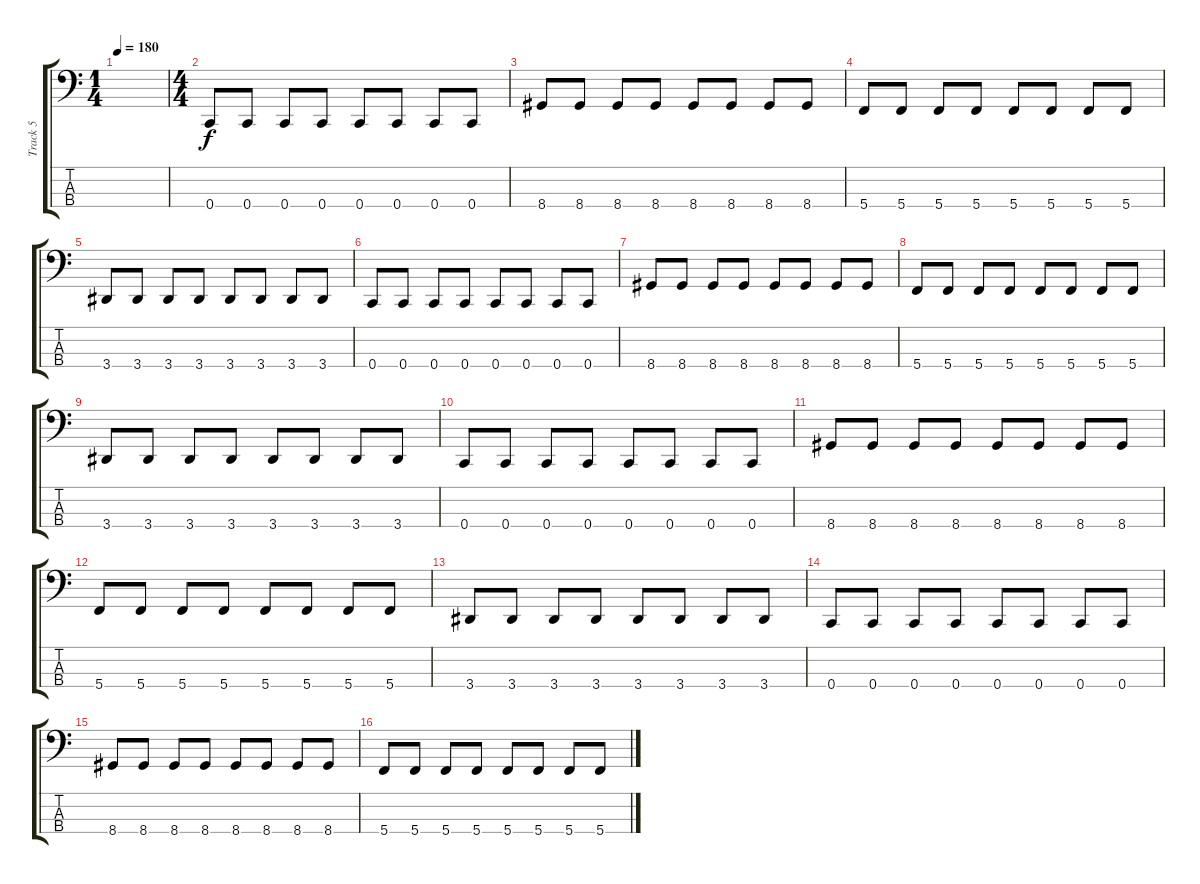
\track ("Track 5" "Track 5") {instrument electricbassfinger}
\staff {score tabs}
\tuning (F2 C2 G1 C1) {hide}
\ts (1 4)
\tempo 180
\clef f4
\ks c
|
\ts (4 4)
0.4.8 0.4.8 0.4.8 0.4.8 0.4.8 0.4.8 0.4.8 0.4.8 |
8.4.8 8.4.8 8.4.8 8.4.8 8.4.8 8.4.8 8.4.8 8.4.8 |
5.4.8 5.4.8 5.4.8 5.4.8 5.4.8 5.4.8 5.4.8 5.4.8 |
3.4.8 3.4.8 3.4.8 3.4.8 3.4.8 3.4.8 3.4.8 3.4.8 |
0.4.8 0.4.8 0.4.8 0.4.8 0.4.8 0.4.8 0.4.8 0.4.8 |
8.4.8 8.4.8 8.4.8 8.4.8 8.4.8 8.4.8 8.4.8 8.4.8 |
5.4.8 5.4.8 5.4.8 5.4.8 5.4.8 5.4.8 5.4.8 5.4.8 |
3.4.8 3.4.8 3.4.8 3.4.8 3.4.8 3.4.8 3.4.8 3.4.8 |
0.4.8 0.4.8 0.4.8 0.4.8 0.4.8 0.4.8 0.4.8 0.4.8 |
8.4.8 8.4.8 8.4.8 8.4.8 8.4.8 8.4.8 8.4.8 8.4.8 |
5.4.8 5.4.8 5.4.8 5.4.8 5.4.8 5.4.8 5.4.8 5.4.8 |
3.4.8 3.4.8 3.4.8 3.4.8 3.4.8 3.4.8 3.4.8 3.4.8 |
0.4.8 0.4.8 0.4.8 0.4.8 0.4.8 0.4.8 0.4.8 0.4.8 |
8.4.8 8.4.8 8.4.8 8.4.8 8.4.8 8.4.8 8.4.8 8.4.8 |
5.4.8 5.4.8 5.4.8 5.4.8 5.4.8 5.4.8 5.4.8 5.4.8
